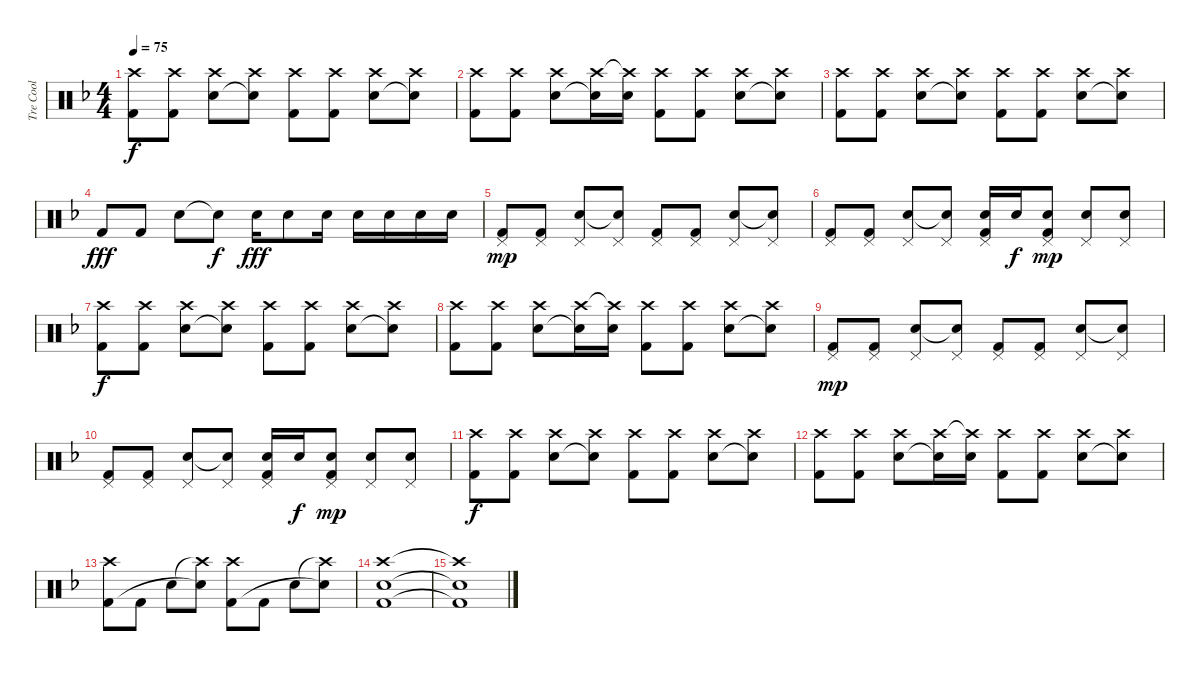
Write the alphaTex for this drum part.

\track ("Tre Cool" "Tre Cool") {instrument percussion}
\staff {score}
\articulation defaults
\ts (4 4)
\tempo 75
\clef neutral
\ks f
("Crash high (hit)" "Kick (hit) 2").8{dy f} ("Crash high (hit)" "Kick (hit) 2").8 ("Crash high (hit)" "Electric Snare (hit)").8 ("Crash high (hit)" "Electric Snare (hit)"{t}).8 ("Crash high (hit)" "Kick (hit) 2").8 ("Crash high (hit)" "Kick (hit) 2").8 ("Crash high (hit)" "Electric Snare (hit)").8 ("Crash high (hit)" "Electric Snare (hit)"{t}).8 |
("Crash high (hit)" "Kick (hit) 2").8 ("Crash high (hit)" "Kick (hit) 2").8 ("Crash high (hit)" "Electric Snare (hit)").8 ("Crash high (hit)" "Electric Snare (hit)"{t}).16 ("Crash high (hit)"{t} "Electric Snare (hit)").16 ("Crash high (hit)" "Kick (hit) 2").8 ("Crash high (hit)" "Kick (hit) 2").8 ("Crash high (hit)" "Electric Snare (hit)").8 ("Crash high (hit)" "Electric Snare (hit)"{t}).8 |
("Crash high (hit)" "Kick (hit) 2").8 ("Crash high (hit)" "Kick (hit) 2").8 ("Crash high (hit)" "Electric Snare (hit)").8 ("Crash high (hit)" "Electric Snare (hit)"{t}).8 ("Crash high (hit)" "Kick (hit) 2").8 ("Crash high (hit)" "Kick (hit) 2").8 ("Crash high (hit)" "Electric Snare (hit)").8 ("Crash high (hit)" "Electric Snare (hit)"{t}).8 |
"Kick (hit) 2".8{dy fff} "Kick (hit) 2".8 "Electric Snare (hit)".8 "Electric Snare (hit)"{t}.8{dy f} "Electric Snare (hit)".16{dy fff} "Electric Snare (hit)".8 "Electric Snare (hit)".16 "Electric Snare (hit)".16 "Electric Snare (hit)".16 "Electric Snare (hit)".16 "Electric Snare (hit)".16 |
("Pedal Hi-Hat (hit)" "Kick (hit) 2").8{dy mp} ("Pedal Hi-Hat (hit)" "Kick (hit) 2").8 ("Pedal Hi-Hat (hit)" "Electric Snare (hit)").8 ("Pedal Hi-Hat (hit)" "Electric Snare (hit)"{t}).8 ("Pedal Hi-Hat (hit)" "Kick (hit) 2").8 ("Pedal Hi-Hat (hit)" "Kick (hit) 2").8 ("Pedal Hi-Hat (hit)" "Electric Snare (hit)").8 ("Pedal Hi-Hat (hit)" "Electric Snare (hit)"{t}).8 |
("Pedal Hi-Hat (hit)" "Kick (hit) 2").8 ("Pedal Hi-Hat (hit)" "Kick (hit) 2").8 ("Pedal Hi-Hat (hit)" "Electric Snare (hit)").8 ("Pedal Hi-Hat (hit)" "Electric Snare (hit)"{t}).8 ("Pedal Hi-Hat (hit)" "Electric Snare (hit)" "Kick (hit) 2").16 "Electric Snare (hit)".16{dy f} ("Pedal Hi-Hat (hit)" "Electric Snare (hit)" "Kick (hit) 2").8{dy mp} ("Pedal Hi-Hat (hit)" "Electric Snare (hit)").8 ("Pedal Hi-Hat (hit)" "Electric Snare (hit)").8 |
("Crash high (hit)" "Kick (hit) 2").8{dy f} ("Crash high (hit)" "Kick (hit) 2").8 ("Crash high (hit)" "Electric Snare (hit)").8 ("Crash high (hit)" "Electric Snare (hit)"{t}).8 ("Crash high (hit)" "Kick (hit) 2").8 ("Crash high (hit)" "Kick (hit) 2").8 ("Crash high (hit)" "Electric Snare (hit)").8 ("Crash high (hit)" "Electric Snare (hit)"{t}).8 |
("Crash high (hit)" "Kick (hit) 2").8 ("Crash high (hit)" "Kick (hit) 2").8 ("Crash high (hit)" "Electric Snare (hit)").8 ("Crash high (hit)" "Electric Snare (hit)"{t}).16 ("Crash high (hit)"{t} "Electric Snare (hit)").16 ("Crash high (hit)" "Kick (hit) 2").8 ("Crash high (hit)" "Kick (hit) 2").8 ("Crash high (hit)" "Electric Snare (hit)").8 ("Crash high (hit)" "Electric Snare (hit)"{t}).8 |
("Pedal Hi-Hat (hit)" "Kick (hit) 2").8{dy mp} ("Pedal Hi-Hat (hit)" "Kick (hit) 2").8 ("Pedal Hi-Hat (hit)" "Electric Snare (hit)").8 ("Pedal Hi-Hat (hit)" "Electric Snare (hit)"{t}).8 ("Pedal Hi-Hat (hit)" "Kick (hit) 2").8 ("Pedal Hi-Hat (hit)" "Kick (hit) 2").8 ("Pedal Hi-Hat (hit)" "Electric Snare (hit)").8 ("Pedal Hi-Hat (hit)" "Electric Snare (hit)"{t}).8 |
("Pedal Hi-Hat (hit)" "Kick (hit) 2").8 ("Pedal Hi-Hat (hit)" "Kick (hit) 2").8 ("Pedal Hi-Hat (hit)" "Electric Snare (hit)").8 ("Pedal Hi-Hat (hit)" "Electric Snare (hit)"{t}).8 ("Pedal Hi-Hat (hit)" "Electric Snare (hit)" "Kick (hit) 2").16 "Electric Snare (hit)".16{dy f} ("Pedal Hi-Hat (hit)" "Electric Snare (hit)" "Kick (hit) 2").8{dy mp} ("Pedal Hi-Hat (hit)" "Electric Snare (hit)").8 ("Pedal Hi-Hat (hit)" "Electric Snare (hit)").8 |
("Crash high (hit)" "Kick (hit) 2").8{dy f} ("Crash high (hit)" "Kick (hit) 2").8 ("Crash high (hit)" "Electric Snare (hit)").8 ("Crash high (hit)" "Electric Snare (hit)"{t}).8 ("Crash high (hit)" "Kick (hit) 2").8 ("Crash high (hit)" "Kick (hit) 2").8 ("Crash high (hit)" "Electric Snare (hit)").8 ("Crash high (hit)" "Electric Snare (hit)"{t}).8 |
("Crash high (hit)" "Kick (hit) 2").8 ("Crash high (hit)" "Kick (hit) 2").8 ("Crash high (hit)" "Electric Snare (hit)").8 ("Crash high (hit)" "Electric Snare (hit)"{t}).16 ("Crash high (hit)"{t} "Electric Snare (hit)").16 ("Crash high (hit)" "Kick (hit) 2").8 ("Crash high (hit)" "Kick (hit) 2").8 ("Crash high (hit)" "Electric Snare (hit)").8 ("Crash high (hit)" "Electric Snare (hit)"{t}).8 |
("Crash high (hit)" "Kick (hit) 2").8 "Kick (hit) 2".8 "Electric Snare (hit)".8 ("Crash high (hit)"{t} "Electric Snare (hit)"{t}).8 ("Crash high (hit)" "Kick (hit) 2").8 "Kick (hit) 2".8 "Electric Snare (hit)".8 ("Crash high (hit)"{t} "Electric Snare (hit)"{t}).8 |
("Crash high (hit)" "Electric Snare (hit)" "Kick (hit) 2").1 |
("Crash high (hit)"{t} "Electric Snare (hit)"{t} "Kick (hit) 2"{t}).1
